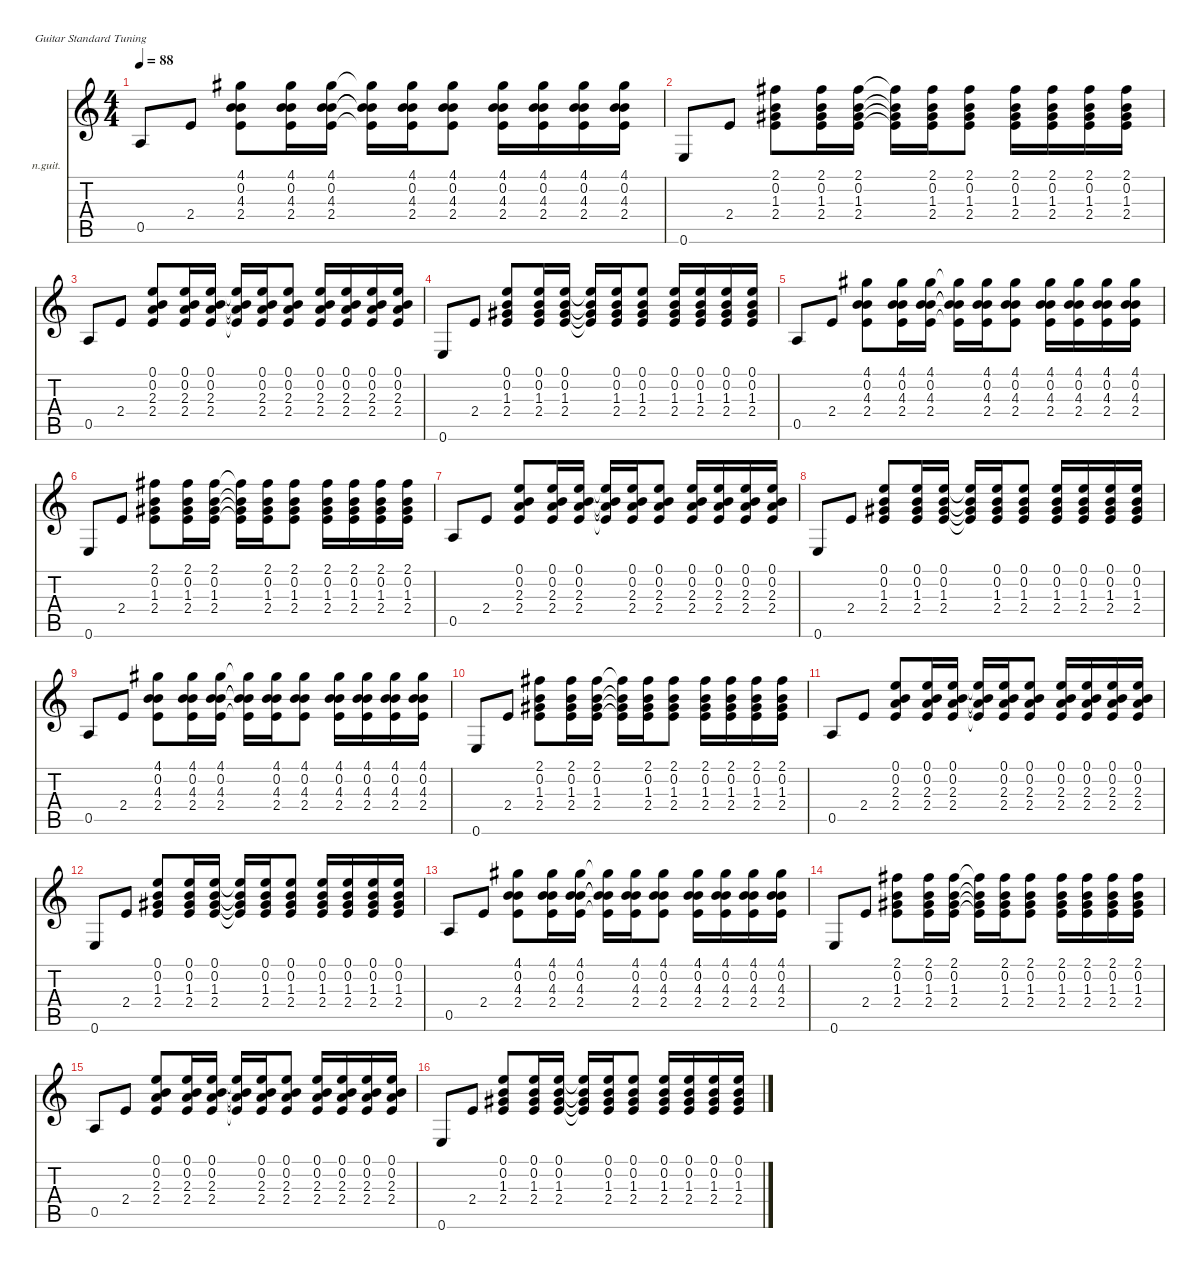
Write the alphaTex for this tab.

\defaultSystemsLayout 4
\hideDynamics
\bracketExtendMode nobrackets
\firstSystemTrackNameOrientation horizontal
\otherSystemsTrackNameOrientation horizontal
\track ("Rhythm Joe 1" "n.guit.") {instrument acousticguitarnylon}
\staff {score tabs}
\tuning (E4 B3 G3 D3 A2 E2)
\ts (4 4)
\tempo 88
\clef g2
\ks c
0.5.8{dy f} 2.4.8 (4.1{acc #} 0.2 4.3 2.4).8 (4.1{acc #} 0.2 4.3 2.4).16 (4.1{acc #} 0.2 4.3 2.4).16 (4.1{t acc #} 0.2{t} 4.3{t} 2.4{t}).16 (4.1{acc #} 0.2 4.3 2.4).16 (4.1{acc #} 0.2 4.3 2.4).8 (4.1{acc #} 0.2 4.3 2.4).16 (4.1{acc #} 0.2 4.3 2.4).16 (4.1{acc #} 0.2 4.3 2.4).16 (4.1{acc #} 0.2 4.3 2.4).16 |
0.6.8 2.4.8 (2.1{acc #} 0.2 1.3{acc #} 2.4).8 (2.1{acc #} 0.2 1.3{acc #} 2.4).16 (2.1{acc #} 0.2 1.3{acc #} 2.4).16 (2.1{t acc #} 0.2{t} 1.3{t acc #} 2.4{t}).16 (2.1{acc #} 0.2 1.3{acc #} 2.4).16 (2.1{acc #} 0.2 1.3{acc #} 2.4).8 (2.1{acc #} 0.2 1.3{acc #} 2.4).16 (2.1{acc #} 0.2 1.3{acc #} 2.4).16 (2.1{acc #} 0.2 1.3{acc #} 2.4).16 (2.1{acc #} 0.2 1.3{acc #} 2.4).16 |
0.5.8 2.4.8 (0.1 0.2 2.3 2.4).8 (0.1 0.2 2.3 2.4).16 (0.1 0.2 2.3 2.4).16 (0.1{t} 0.2{t} 2.3{t} 2.4{t}).16 (0.1 0.2 2.3 2.4).16 (0.1 0.2 2.3 2.4).8 (0.1 0.2 2.3 2.4).16 (0.1 0.2 2.3 2.4).16 (0.1 0.2 2.3 2.4).16 (0.1 0.2 2.3 2.4).16 |
0.6.8 2.4.8 (0.1 0.2 1.3{acc #} 2.4).8 (0.1 0.2 1.3{acc #} 2.4).16 (0.1 0.2 1.3{acc #} 2.4).16 (0.1{t} 0.2{t} 1.3{t acc #} 2.4{t}).16 (0.1 0.2 1.3{acc #} 2.4).16 (0.1 0.2 1.3{acc #} 2.4).8 (0.1 0.2 1.3{acc #} 2.4).16 (0.1 0.2 1.3{acc #} 2.4).16 (0.1 0.2 1.3{acc #} 2.4).16 (0.1 0.2 1.3{acc #} 2.4).16 |
0.5.8 2.4.8 (4.1{acc #} 0.2 4.3 2.4).8 (4.1{acc #} 0.2 4.3 2.4).16 (4.1{acc #} 0.2 4.3 2.4).16 (4.1{t acc #} 0.2{t} 4.3{t} 2.4{t}).16 (4.1{acc #} 0.2 4.3 2.4).16 (4.1{acc #} 0.2 4.3 2.4).8 (4.1{acc #} 0.2 4.3 2.4).16 (4.1{acc #} 0.2 4.3 2.4).16 (4.1{acc #} 0.2 4.3 2.4).16 (4.1{acc #} 0.2 4.3 2.4).16 |
0.6.8 2.4.8 (2.1{acc #} 0.2 1.3{acc #} 2.4).8 (2.1{acc #} 0.2 1.3{acc #} 2.4).16 (2.1{acc #} 0.2 1.3{acc #} 2.4).16 (2.1{t acc #} 0.2{t} 1.3{t acc #} 2.4{t}).16 (2.1{acc #} 0.2 1.3{acc #} 2.4).16 (2.1{acc #} 0.2 1.3{acc #} 2.4).8 (2.1{acc #} 0.2 1.3{acc #} 2.4).16 (2.1{acc #} 0.2 1.3{acc #} 2.4).16 (2.1{acc #} 0.2 1.3{acc #} 2.4).16 (2.1{acc #} 0.2 1.3{acc #} 2.4).16 |
0.5.8 2.4.8 (0.1 0.2 2.3 2.4).8 (0.1 0.2 2.3 2.4).16 (0.1 0.2 2.3 2.4).16 (0.1{t} 0.2{t} 2.3{t} 2.4{t}).16 (0.1 0.2 2.3 2.4).16 (0.1 0.2 2.3 2.4).8 (0.1 0.2 2.3 2.4).16 (0.1 0.2 2.3 2.4).16 (0.1 0.2 2.3 2.4).16 (0.1 0.2 2.3 2.4).16 |
0.6.8 2.4.8 (0.1 0.2 1.3{acc #} 2.4).8 (0.1 0.2 1.3{acc #} 2.4).16 (0.1 0.2 1.3{acc #} 2.4).16 (0.1{t} 0.2{t} 1.3{t acc #} 2.4{t}).16 (0.1 0.2 1.3{acc #} 2.4).16 (0.1 0.2 1.3{acc #} 2.4).8 (0.1 0.2 1.3{acc #} 2.4).16 (0.1 0.2 1.3{acc #} 2.4).16 (0.1 0.2 1.3{acc #} 2.4).16 (0.1 0.2 1.3{acc #} 2.4).16 |
0.5.8 2.4.8 (4.1{acc #} 0.2 4.3 2.4).8 (4.1{acc #} 0.2 4.3 2.4).16 (4.1{acc #} 0.2 4.3 2.4).16 (4.1{t acc #} 0.2{t} 4.3{t} 2.4{t}).16 (4.1{acc #} 0.2 4.3 2.4).16 (4.1{acc #} 0.2 4.3 2.4).8 (4.1{acc #} 0.2 4.3 2.4).16 (4.1{acc #} 0.2 4.3 2.4).16 (4.1{acc #} 0.2 4.3 2.4).16 (4.1{acc #} 0.2 4.3 2.4).16 |
0.6.8 2.4.8 (2.1{acc #} 0.2 1.3{acc #} 2.4).8 (2.1{acc #} 0.2 1.3{acc #} 2.4).16 (2.1{acc #} 0.2 1.3{acc #} 2.4).16 (2.1{t acc #} 0.2{t} 1.3{t acc #} 2.4{t}).16 (2.1{acc #} 0.2 1.3{acc #} 2.4).16 (2.1{acc #} 0.2 1.3{acc #} 2.4).8 (2.1{acc #} 0.2 1.3{acc #} 2.4).16 (2.1{acc #} 0.2 1.3{acc #} 2.4).16 (2.1{acc #} 0.2 1.3{acc #} 2.4).16 (2.1{acc #} 0.2 1.3{acc #} 2.4).16 |
0.5.8 2.4.8 (0.1 0.2 2.3 2.4).8 (0.1 0.2 2.3 2.4).16 (0.1 0.2 2.3 2.4).16 (0.1{t} 0.2{t} 2.3{t} 2.4{t}).16 (0.1 0.2 2.3 2.4).16 (0.1 0.2 2.3 2.4).8 (0.1 0.2 2.3 2.4).16 (0.1 0.2 2.3 2.4).16 (0.1 0.2 2.3 2.4).16 (0.1 0.2 2.3 2.4).16 |
0.6.8 2.4.8 (0.1 0.2 1.3{acc #} 2.4).8 (0.1 0.2 1.3{acc #} 2.4).16 (0.1 0.2 1.3{acc #} 2.4).16 (0.1{t} 0.2{t} 1.3{t acc #} 2.4{t}).16 (0.1 0.2 1.3{acc #} 2.4).16 (0.1 0.2 1.3{acc #} 2.4).8 (0.1 0.2 1.3{acc #} 2.4).16 (0.1 0.2 1.3{acc #} 2.4).16 (0.1 0.2 1.3{acc #} 2.4).16 (0.1 0.2 1.3{acc #} 2.4).16 |
0.5.8 2.4.8 (4.1{acc #} 0.2 4.3 2.4).8 (4.1{acc #} 0.2 4.3 2.4).16 (4.1{acc #} 0.2 4.3 2.4).16 (4.1{t acc #} 0.2{t} 4.3{t} 2.4{t}).16 (4.1{acc #} 0.2 4.3 2.4).16 (4.1{acc #} 0.2 4.3 2.4).8 (4.1{acc #} 0.2 4.3 2.4).16 (4.1{acc #} 0.2 4.3 2.4).16 (4.1{acc #} 0.2 4.3 2.4).16 (4.1{acc #} 0.2 4.3 2.4).16 |
0.6.8 2.4.8 (2.1{acc #} 0.2 1.3{acc #} 2.4).8 (2.1{acc #} 0.2 1.3{acc #} 2.4).16 (2.1{acc #} 0.2 1.3{acc #} 2.4).16 (2.1{t acc #} 0.2{t} 1.3{t acc #} 2.4{t}).16 (2.1{acc #} 0.2 1.3{acc #} 2.4).16 (2.1{acc #} 0.2 1.3{acc #} 2.4).8 (2.1{acc #} 0.2 1.3{acc #} 2.4).16 (2.1{acc #} 0.2 1.3{acc #} 2.4).16 (2.1{acc #} 0.2 1.3{acc #} 2.4).16 (2.1{acc #} 0.2 1.3{acc #} 2.4).16 |
0.5.8 2.4.8 (0.1 0.2 2.3 2.4).8 (0.1 0.2 2.3 2.4).16 (0.1 0.2 2.3 2.4).16 (0.1{t} 0.2{t} 2.3{t} 2.4{t}).16 (0.1 0.2 2.3 2.4).16 (0.1 0.2 2.3 2.4).8 (0.1 0.2 2.3 2.4).16 (0.1 0.2 2.3 2.4).16 (0.1 0.2 2.3 2.4).16 (0.1 0.2 2.3 2.4).16 |
0.6.8 2.4.8 (0.1 0.2 1.3{acc #} 2.4).8 (0.1 0.2 1.3{acc #} 2.4).16 (0.1 0.2 1.3{acc #} 2.4).16 (0.1{t} 0.2{t} 1.3{t acc #} 2.4{t}).16 (0.1 0.2 1.3{acc #} 2.4).16 (0.1 0.2 1.3{acc #} 2.4).8 (0.1 0.2 1.3{acc #} 2.4).16 (0.1 0.2 1.3{acc #} 2.4).16 (0.1 0.2 1.3{acc #} 2.4).16 (0.1 0.2 1.3{acc #} 2.4).16
